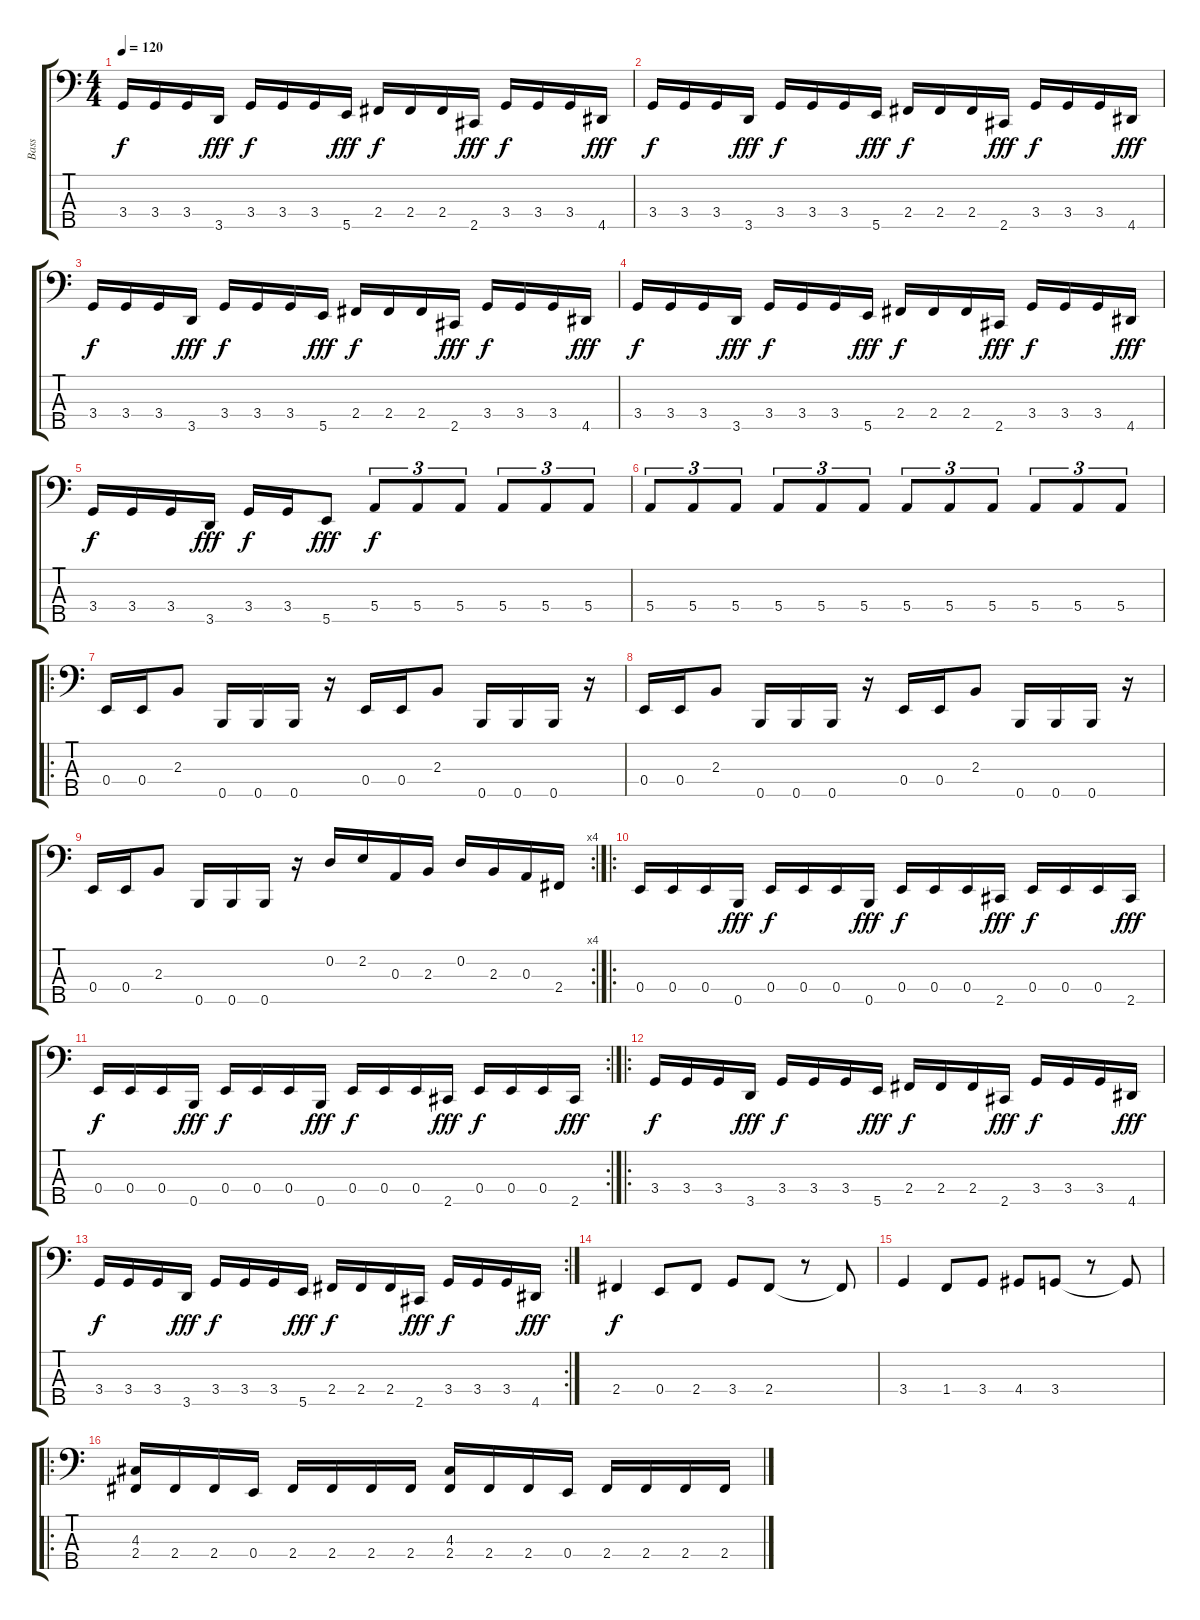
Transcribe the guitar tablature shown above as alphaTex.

\track ("Bass" "Bass") {instrument electricbassfinger}
\staff {score tabs}
\tuning (G2 D2 A1 E1 B0) {hide}
\ts (4 4)
\tempo 120
\clef f4
\ks c
3.4.16{dy f} 3.4.16 3.4.16 3.5.16{dy fff} 3.4.16{dy f} 3.4.16 3.4.16 5.5.16{dy fff} 2.4.16{dy f} 2.4.16 2.4.16 2.5.16{dy fff} 3.4.16{dy f} 3.4.16 3.4.16 4.5.16{dy fff} |
3.4.16{dy f} 3.4.16 3.4.16 3.5.16{dy fff} 3.4.16{dy f} 3.4.16 3.4.16 5.5.16{dy fff} 2.4.16{dy f} 2.4.16 2.4.16 2.5.16{dy fff} 3.4.16{dy f} 3.4.16 3.4.16 4.5.16{dy fff} |
3.4.16{dy f} 3.4.16 3.4.16 3.5.16{dy fff} 3.4.16{dy f} 3.4.16 3.4.16 5.5.16{dy fff} 2.4.16{dy f} 2.4.16 2.4.16 2.5.16{dy fff} 3.4.16{dy f} 3.4.16 3.4.16 4.5.16{dy fff} |
3.4.16{dy f} 3.4.16 3.4.16 3.5.16{dy fff} 3.4.16{dy f} 3.4.16 3.4.16 5.5.16{dy fff} 2.4.16{dy f} 2.4.16 2.4.16 2.5.16{dy fff} 3.4.16{dy f} 3.4.16 3.4.16 4.5.16{dy fff} |
3.4.16{dy f} 3.4.16 3.4.16 3.5.16{dy fff} 3.4.16{dy f} 3.4.16 5.5.8{dy fff} 5.4.8{tu (3 2) dy f} 5.4.8{tu (3 2)} 5.4.8{tu (3 2)} 5.4.8{tu (3 2)} 5.4.8{tu (3 2)} 5.4.8{tu (3 2)} |
5.4.8{tu (3 2)} 5.4.8{tu (3 2)} 5.4.8{tu (3 2)} 5.4.8{tu (3 2)} 5.4.8{tu (3 2)} 5.4.8{tu (3 2)} 5.4.8{tu (3 2)} 5.4.8{tu (3 2)} 5.4.8{tu (3 2)} 5.4.8{tu (3 2)} 5.4.8{tu (3 2)} 5.4.8{tu (3 2)} |
\ro
0.4.16 0.4.16 2.3.8 0.5.16 0.5.16 0.5.16 r.16 0.4.16 0.4.16 2.3.8 0.5.16 0.5.16 0.5.16 r.16 |
0.4.16 0.4.16 2.3.8 0.5.16 0.5.16 0.5.16 r.16 0.4.16 0.4.16 2.3.8 0.5.16 0.5.16 0.5.16 r.16 |
\rc 4
0.4.16 0.4.16 2.3.8 0.5.16 0.5.16 0.5.16 r.16 0.2.16 2.2.16 0.3.16 2.3.16 0.2.16 2.3.16 0.3.16 2.4.16 |
\ro
0.4.16 0.4.16 0.4.16 0.5.16{dy fff} 0.4.16{dy f} 0.4.16 0.4.16 0.5.16{dy fff} 0.4.16{dy f} 0.4.16 0.4.16 2.5.16{dy fff} 0.4.16{dy f} 0.4.16 0.4.16 2.5.16{dy fff} |
\rc 2
0.4.16{dy f} 0.4.16 0.4.16 0.5.16{dy fff} 0.4.16{dy f} 0.4.16 0.4.16 0.5.16{dy fff} 0.4.16{dy f} 0.4.16 0.4.16 2.5.16{dy fff} 0.4.16{dy f} 0.4.16 0.4.16 2.5.16{dy fff} |
\ro
3.4.16{dy f} 3.4.16 3.4.16 3.5.16{dy fff} 3.4.16{dy f} 3.4.16 3.4.16 5.5.16{dy fff} 2.4.16{dy f} 2.4.16 2.4.16 2.5.16{dy fff} 3.4.16{dy f} 3.4.16 3.4.16 4.5.16{dy fff} |
\rc 2
3.4.16{dy f} 3.4.16 3.4.16 3.5.16{dy fff} 3.4.16{dy f} 3.4.16 3.4.16 5.5.16{dy fff} 2.4.16{dy f} 2.4.16 2.4.16 2.5.16{dy fff} 3.4.16{dy f} 3.4.16 3.4.16 4.5.16{dy fff} |
2.4.4{dy f instrument slapbass1} 0.4.8 2.4.8 3.4.8 2.4.8 r.8 2.4{t}.8 |
3.4.4 1.4.8 3.4.8 4.4.8 3.4.8 r.8 3.4{t}.8 |
\ro
(4.3 2.4).16 2.4.16 2.4.16 0.4.16 2.4.16 2.4.16 2.4.16 2.4.16 (4.3 2.4).16 2.4.16 2.4.16 0.4.16 2.4.16 2.4.16 2.4.16 2.4.16
